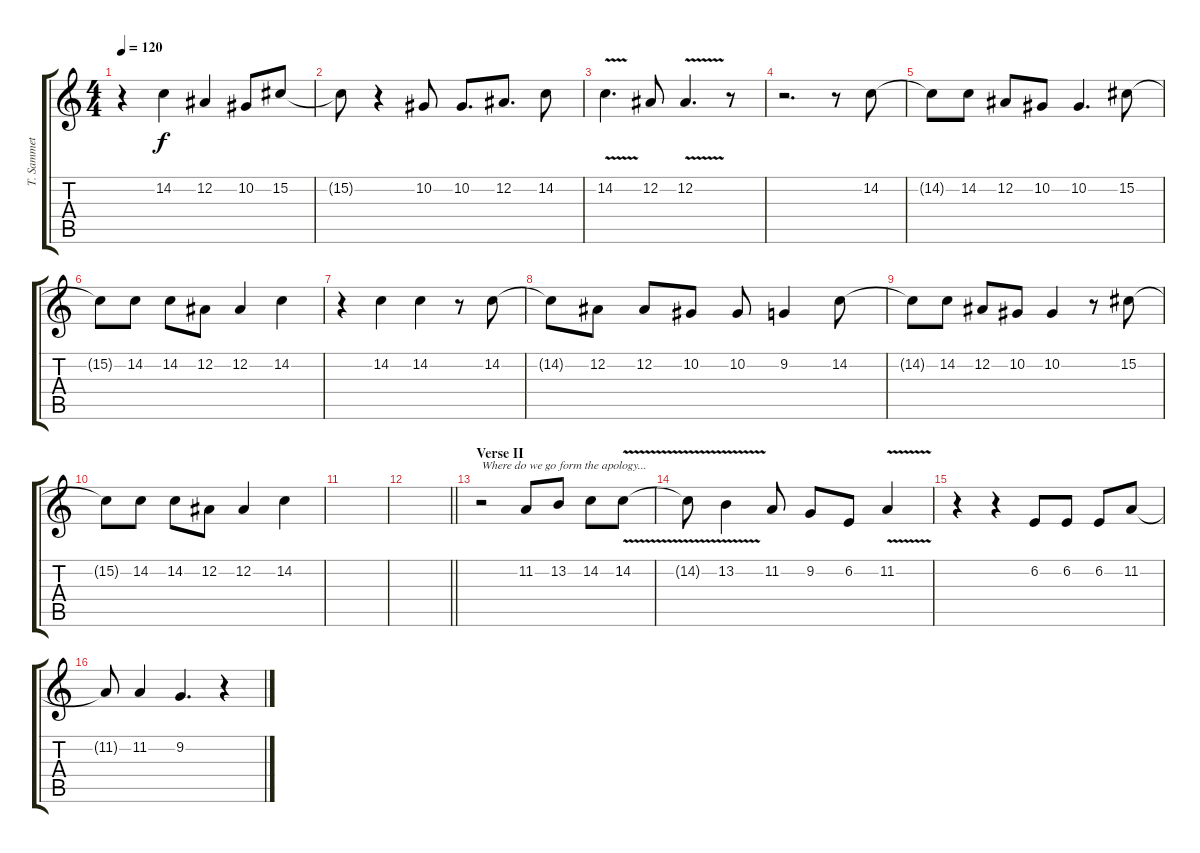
\track ("T. Sammet - Vocals" "T. Sammet ") {instrument violin}
\staff {score tabs}
\tuning (Eb4 Bb3 Gb3 Db3 Ab2 Eb2) {hide}
\ts (4 4)
\tempo 120
\clef g2
\ks c
r.4{dy f} 14.2.4 12.2.4 10.2.8 15.2.8 |
15.2{t}.8 r.4 10.2.8 10.2.8{d} 12.2.8{d} 14.2.8 |
14.2{v}.4{d} 12.2.8 12.2{v}.4{d} r.8 |
r.2{d} r.8 14.2.8 |
14.2{t}.8 14.2.8 12.2.8 10.2.8 10.2.4{d} 15.2.8 |
15.2{t}.8 14.2.8 14.2.8 12.2.8 12.2.4 14.2.4 |
r.4 14.2.4 14.2.4 r.8 14.2.8 |
14.2{t}.8 12.2.8 12.2.8 10.2.8 10.2.8 9.2.4 14.2.8 |
14.2{t}.8 14.2.8 12.2.8 10.2.8 10.2.4 r.8 15.2.8 |
15.2{t}.8 14.2.8 14.2.8 12.2.8 12.2.4 14.2.4 |
|
\barLineRight lightlight
|
\section ("" "Verse II")
r.2{txt "Where do we go form the apology..."} 11.2.8 13.2.8 14.2.8 14.2{v}.8 |
14.2{t}.8 13.2{v}.4 11.2.8 9.2.8 6.2.8 11.2{v}.4 |
r.4 r.4 6.2.8 6.2.8 6.2.8 11.2.8 |
11.2{t}.8 11.2.4 9.2.4{d} r.4
